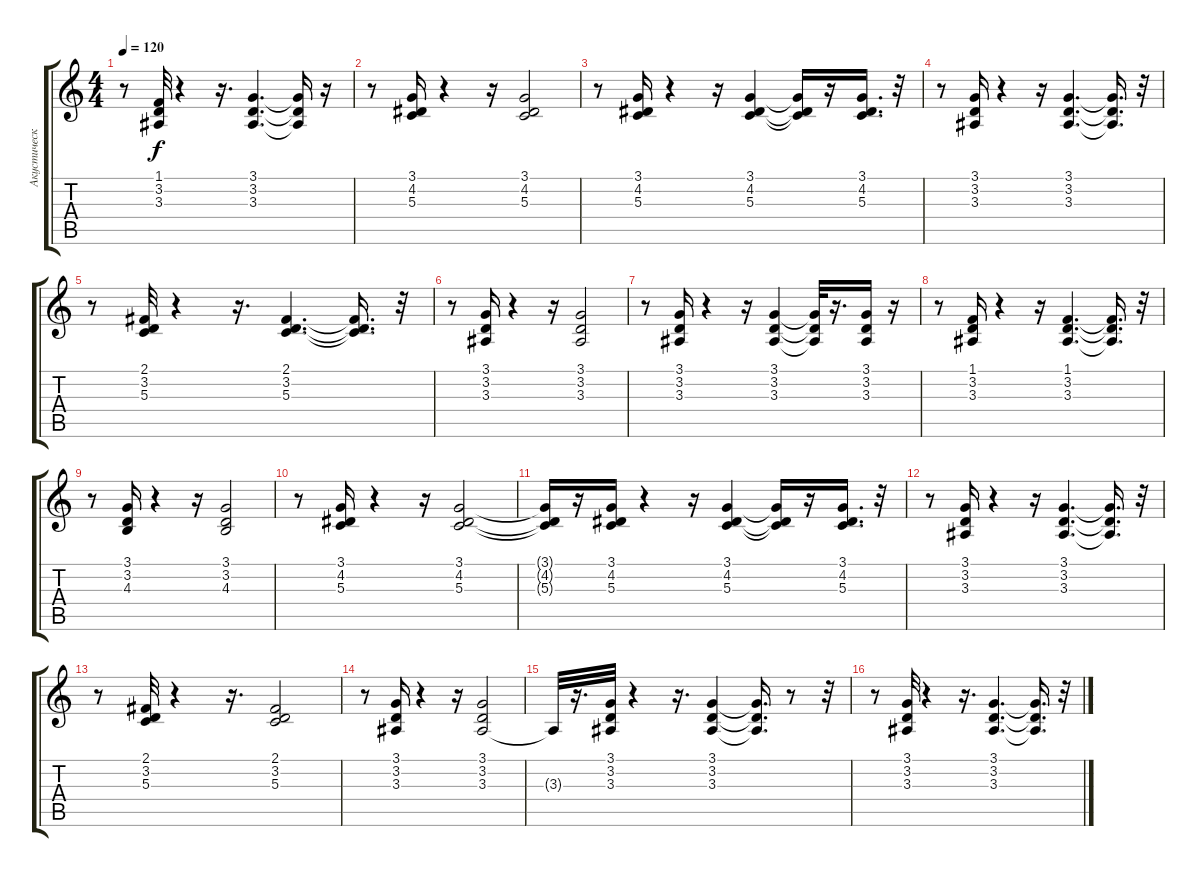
\track ("Акустический Гранд Роял" "Акустическ") {instrument acousticgrandpiano}
\staff {score tabs}
\tuning (E4 B3 G3 D3 A2 E2) {hide}
\ts (4 4)
\tempo 120
\clef g2
\ks c
r.8{dy f} (1.1 3.2 3.3).32 r.4 r.16{d} (3.1 3.2 3.3).4{d} (3.1{t} 3.2{t} 3.3{t}).16 r.16 |
r.8 (3.1 4.2 5.3).16 r.4 r.16 (3.1 4.2 5.3).2 |
r.8 (3.1 4.2 5.3).16 r.4 r.16 (3.1 4.2 5.3).4 (3.1{t} 4.2{t} 5.3{t}).16 r.16 (3.1 4.2 5.3).16{d} r.32 |
r.8 (3.1 3.2 3.3).16 r.4 r.16 (3.1 3.2 3.3).4{d} (3.1{t} 3.2{t} 3.3{t}).16{d} r.32 |
r.8 (2.1 3.2 5.3).32 r.4 r.16{d} (2.1 3.2 5.3).4{d} (2.1{t} 3.2{t} 5.3{t}).16{d} r.32 |
r.8 (3.1 3.2 3.3).16 r.4 r.16 (3.1 3.2 3.3).2 |
r.8 (3.1 3.2 3.3).16 r.4 r.16 (3.1 3.2 3.3).4 (3.1{t} 3.2{t} 3.3{t}).32 r.16{d} (3.1 3.2 3.3).16 r.16 |
r.8 (1.1 3.2 3.3).16 r.4 r.16 (1.1 3.2 3.3).4{d} (1.1{t} 3.2{t} 3.3{t}).16{d} r.32 |
r.8 (3.1 3.2 4.3).16 r.4 r.16 (3.1 3.2 4.3).2 |
r.8 (3.1 4.2 5.3).16 r.4 r.16 (3.1 4.2 5.3).2 |
(3.1{t} 4.2{t} 5.3{t}).16 r.16 (3.1 4.2 5.3).16 r.4 r.16 (3.1 4.2 5.3).4 (3.1{t} 4.2{t} 5.3{t}).16 r.16 (3.1 4.2 5.3).16{d} r.32 |
r.8 (3.1 3.2 3.3).16 r.4 r.16 (3.1 3.2 3.3).4{d} (3.1{t} 3.2{t} 3.3{t}).16{d} r.32 |
r.8 (2.1 3.2 5.3).32 r.4 r.16{d} (2.1 3.2 5.3).2 |
r.8 (3.1 3.2 3.3).16 r.4 r.16 (3.1 3.2 3.3).2 |
3.3{t}.32 r.16{d} (3.1 3.2 3.3).32 r.4 r.16{d} (3.1 3.2 3.3).4 (3.1{t} 3.2{t} 3.3{t}).16{d} r.8 r.32 |
r.8 (3.1 3.2 3.3).32 r.4 r.16{d} (3.1 3.2 3.3).4{d} (3.1{t} 3.2{t} 3.3{t}).16{d} r.32
